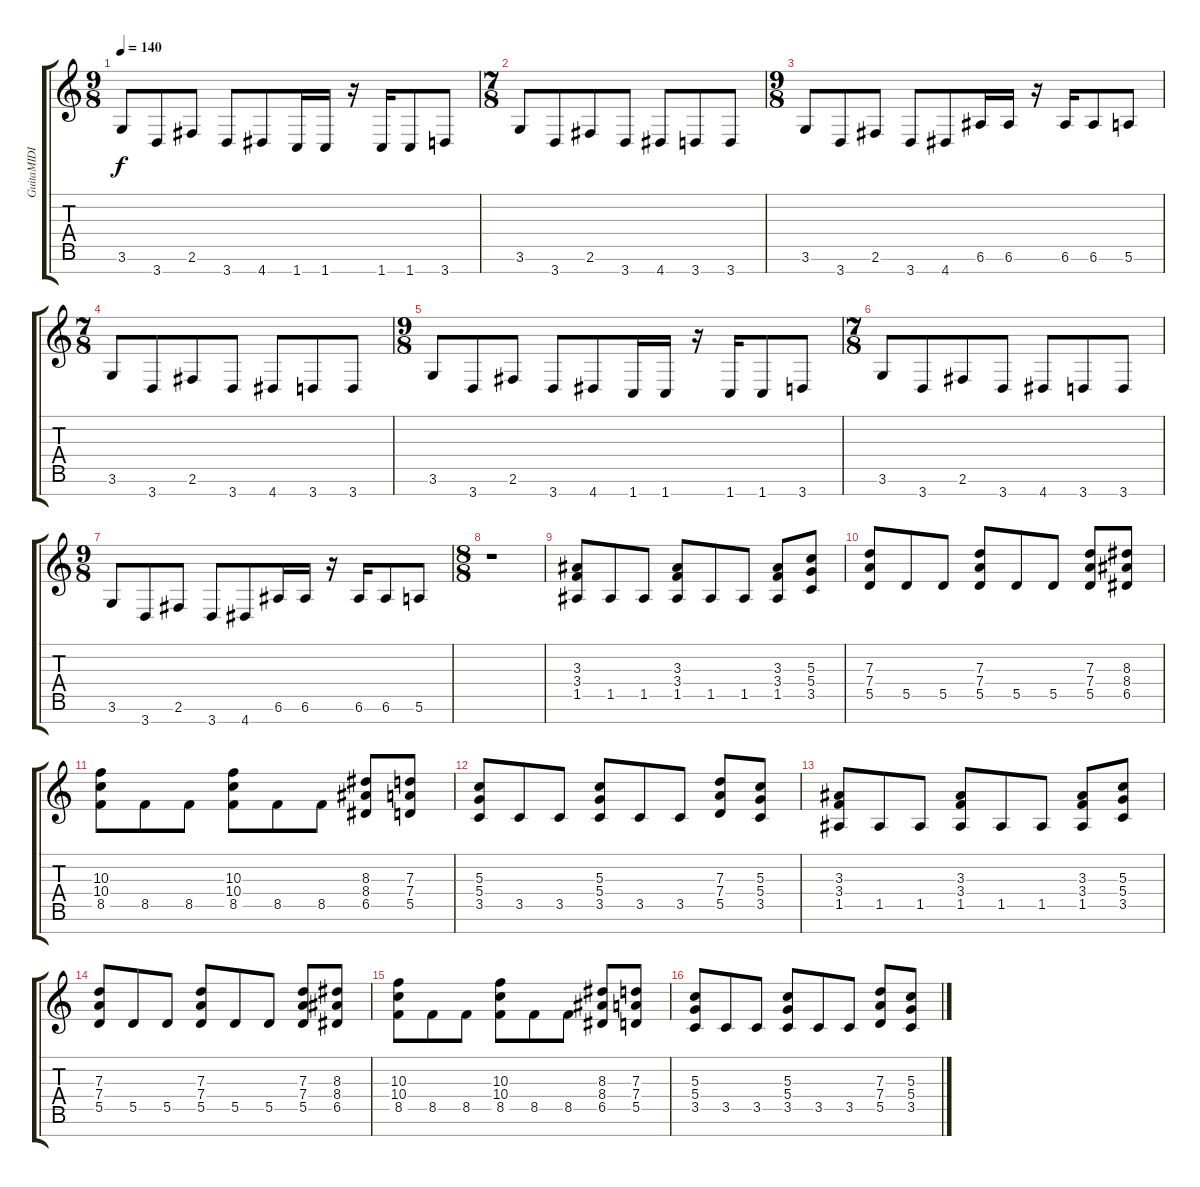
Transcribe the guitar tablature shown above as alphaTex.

\track ("GuitaMIDI" "GuitaMIDI") {instrument distortionguitar}
\staff {score tabs}
\tuning (E4 B3 G3 D3 A2 E2 B1) {hide}
\ts (9 8)
\tempo 140
\clef g2
\ks c
3.6.8{dy f} 3.7.8 2.6.8 3.7.8 4.7.8 1.7.16 1.7.16 r.16 1.7.16 1.7.8 3.7.8 |
\ts (7 8)
3.6.8 3.7.8 2.6.8 3.7.8 4.7.8 3.7.8 3.7.8 |
\ts (9 8)
3.6.8 3.7.8 2.6.8 3.7.8 4.7.8 6.6.16 6.6.16 r.16 6.6.16 6.6.8 5.6.8 |
\ts (7 8)
3.6.8 3.7.8 2.6.8 3.7.8 4.7.8 3.7.8 3.7.8 |
\ts (9 8)
3.6.8 3.7.8 2.6.8 3.7.8 4.7.8 1.7.16 1.7.16 r.16 1.7.16 1.7.8 3.7.8 |
\ts (7 8)
3.6.8 3.7.8 2.6.8 3.7.8 4.7.8 3.7.8 3.7.8 |
\ts (9 8)
3.6.8 3.7.8 2.6.8 3.7.8 4.7.8 6.6.16 6.6.16 r.16 6.6.16 6.6.8 5.6.8 |
\ts (8 8)
r.1 |
(3.3 3.4 1.5).8 1.5.8 1.5.8 (3.3 3.4 1.5).8 1.5.8 1.5.8 (3.3 3.4 1.5).8 (5.3 5.4 3.5).8 |
(7.3 7.4 5.5).8 5.5.8 5.5.8 (7.3 7.4 5.5).8 5.5.8 5.5.8 (7.3 7.4 5.5).8 (8.3 8.4 6.5).8 |
(10.3 10.4 8.5).8 8.5.8 8.5.8 (10.3 10.4 8.5).8 8.5.8 8.5.8 (8.3 8.4 6.5).8 (7.3 7.4 5.5).8 |
(5.3 5.4 3.5).8 3.5.8 3.5.8 (5.3 5.4 3.5).8 3.5.8 3.5.8 (7.3 7.4 5.5).8 (5.3 5.4 3.5).8 |
(3.3 3.4 1.5).8 1.5.8 1.5.8 (3.3 3.4 1.5).8 1.5.8 1.5.8 (3.3 3.4 1.5).8 (5.3 5.4 3.5).8 |
(7.3 7.4 5.5).8 5.5.8 5.5.8 (7.3 7.4 5.5).8 5.5.8 5.5.8 (7.3 7.4 5.5).8 (8.3 8.4 6.5).8 |
(10.3 10.4 8.5).8 8.5.8 8.5.8 (10.3 10.4 8.5).8 8.5.8 8.5.8 (8.3 8.4 6.5).8 (7.3 7.4 5.5).8 |
(5.3 5.4 3.5).8 3.5.8 3.5.8 (5.3 5.4 3.5).8 3.5.8 3.5.8 (7.3 7.4 5.5).8 (5.3 5.4 3.5).8
